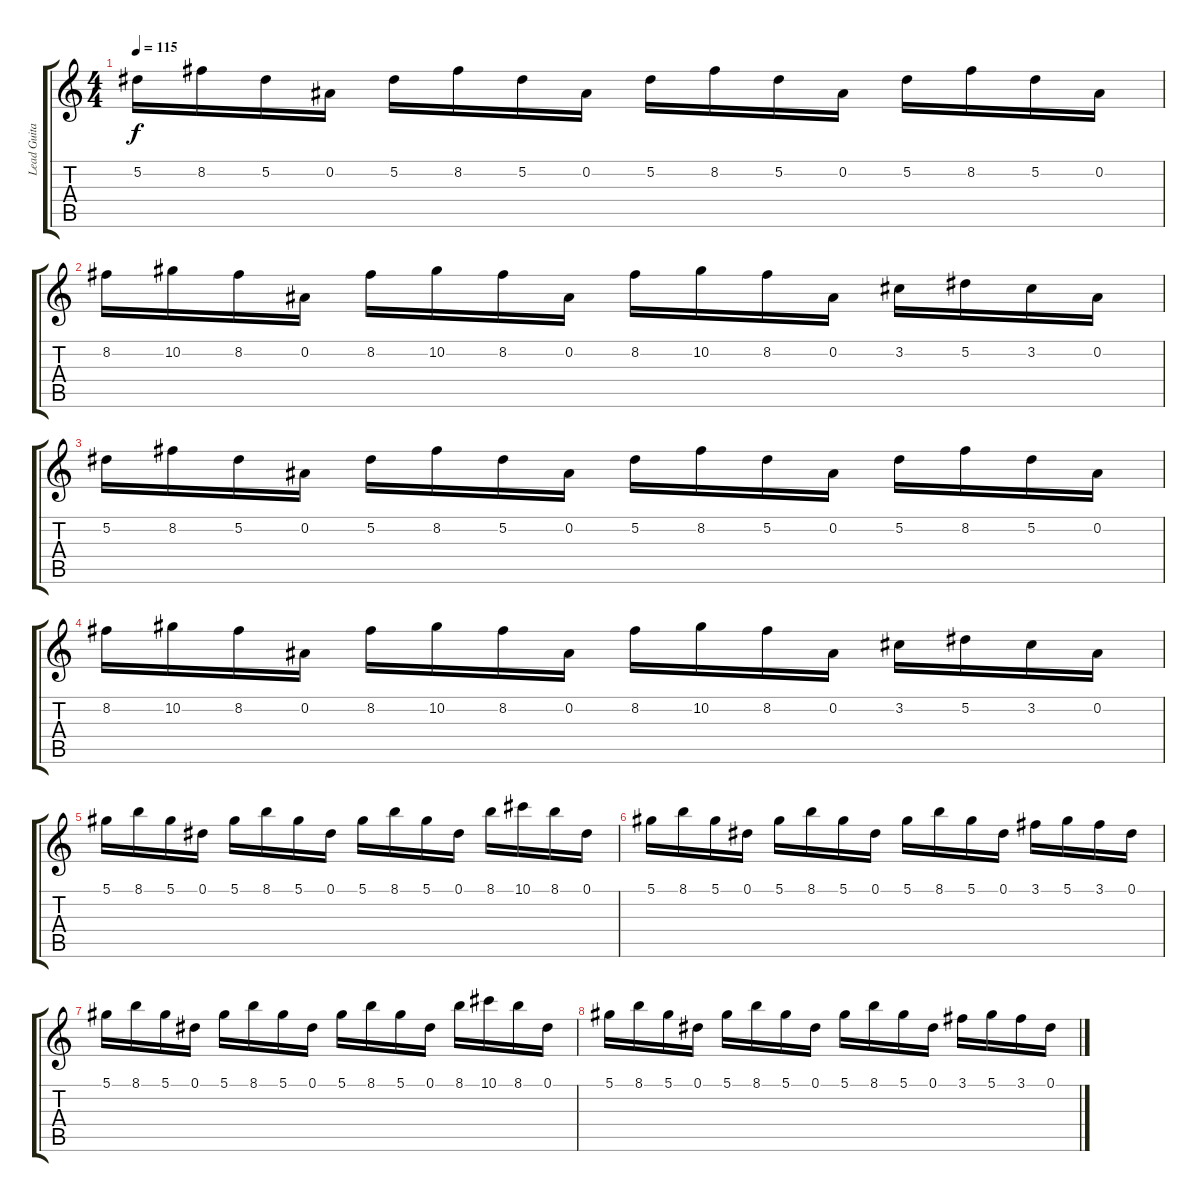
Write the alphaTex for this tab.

\track ("Lead Guitar" "Lead Guita") {instrument distortionguitar}
\staff {score tabs}
\tuning (Eb4 Bb3 Gb3 Db3 Ab2 Db2) {hide}
\ts (4 4)
\tempo 115
\clef g2
\ks c
5.2.16{dy f} 8.2.16 5.2.16 0.2.16 5.2.16 8.2.16 5.2.16 0.2.16 5.2.16 8.2.16 5.2.16 0.2.16 5.2.16 8.2.16 5.2.16 0.2.16 |
8.2.16 10.2.16 8.2.16 0.2.16 8.2.16 10.2.16 8.2.16 0.2.16 8.2.16 10.2.16 8.2.16 0.2.16 3.2.16 5.2.16 3.2.16 0.2.16 |
5.2.16 8.2.16 5.2.16 0.2.16 5.2.16 8.2.16 5.2.16 0.2.16 5.2.16 8.2.16 5.2.16 0.2.16 5.2.16 8.2.16 5.2.16 0.2.16 |
8.2.16 10.2.16 8.2.16 0.2.16 8.2.16 10.2.16 8.2.16 0.2.16 8.2.16 10.2.16 8.2.16 0.2.16 3.2.16 5.2.16 3.2.16 0.2.16 |
5.1.16 8.1.16 5.1.16 0.1.16 5.1.16 8.1.16 5.1.16 0.1.16 5.1.16 8.1.16 5.1.16 0.1.16 8.1.16 10.1.16 8.1.16 0.1.16 |
5.1.16 8.1.16 5.1.16 0.1.16 5.1.16 8.1.16 5.1.16 0.1.16 5.1.16 8.1.16 5.1.16 0.1.16 3.1.16 5.1.16 3.1.16 0.1.16 |
5.1.16 8.1.16 5.1.16 0.1.16 5.1.16 8.1.16 5.1.16 0.1.16 5.1.16 8.1.16 5.1.16 0.1.16 8.1.16 10.1.16 8.1.16 0.1.16 |
5.1.16 8.1.16 5.1.16 0.1.16 5.1.16 8.1.16 5.1.16 0.1.16 5.1.16 8.1.16 5.1.16 0.1.16 3.1.16 5.1.16 3.1.16 0.1.16
